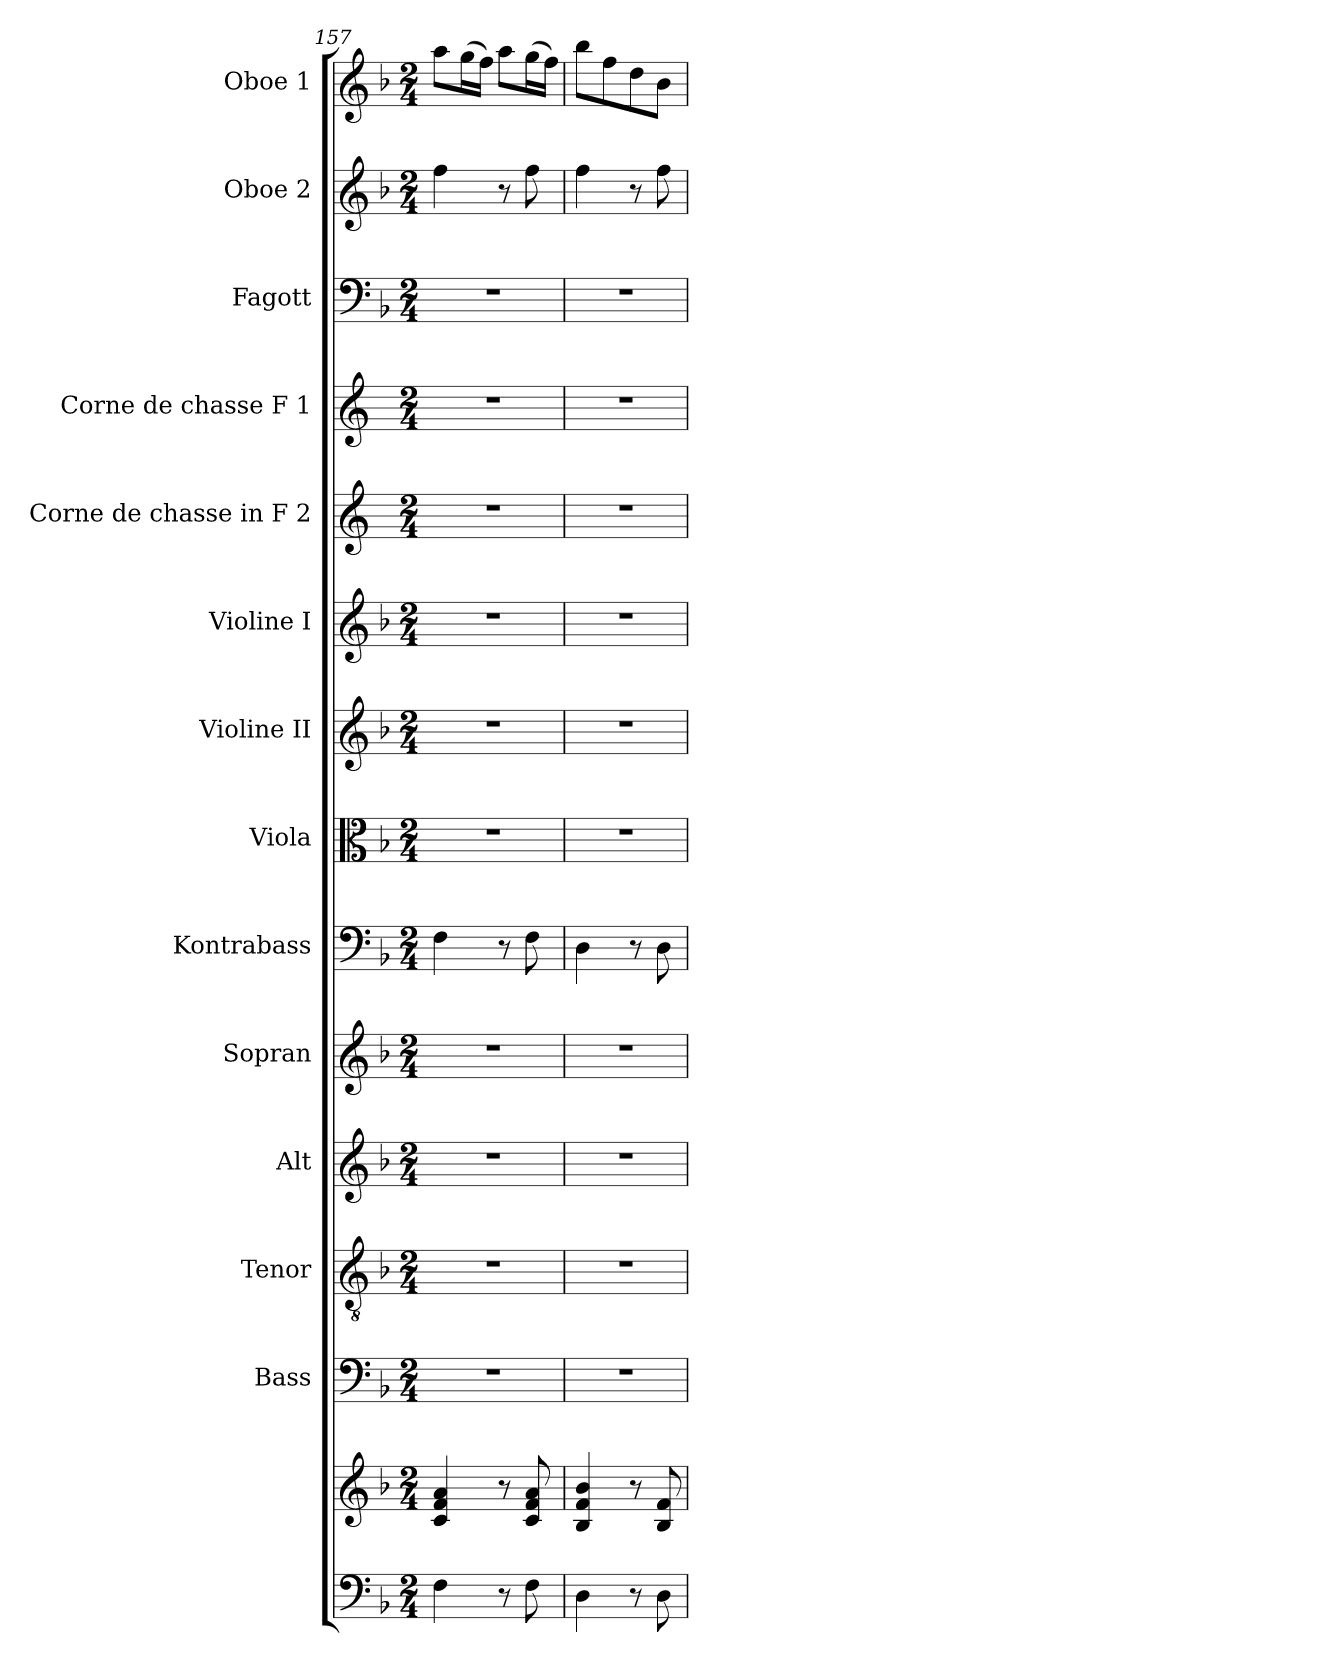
**kern	**kern	**kern	**kern	**kern	**kern	**kern	**kern	**kern	**kern	**kern	**kern	**kern	**kern	**kern
*part14	*part14	*part13	*part12	*part11	*part10	*part9	*part8	*part7	*part6	*part5	*part4	*part3	*part2	*part1
*staff15	*staff14	*staff13	*staff12	*staff11	*staff10	*staff9	*staff8	*staff7	*staff6	*staff5	*staff4	*staff3	*staff2	*staff1
*	*	*I"Bass	*I"Tenor	*I"Alt	*I"Sopran	*I"Kontrabass	*I"Viola	*I"Violine II	*I"Violine I	*I"Corne de chasse in F 2	*I"Corne de chasse F 1	*I"Fagott	*I"Oboe 2	*I"Oboe 1
*	*	*I'B.	*I'T.	*I'A.	*I'S.	*I'Kb.	*I'Vla.	*I'Vl. II	*I'Vl. I	*	*	*I'Fg.	*I'Ob. 2	*I'Ob. 1
*clefF4	*clefG2	*clefF4	*clefGv2	*clefG2	*clefG2	*clefF4	*clefC3	*clefG2	*clefG2	*clefG2	*clefG2	*clefF4	*clefG2	*clefG2
*	*	*	*	*	*	*ITrd7c12	*	*	*	*ITrd4c7	*ITrd4c7	*	*	*
*k[b-]	*k[b-]	*k[b-]	*k[b-]	*k[b-]	*k[b-]	*k[b-]	*k[b-]	*k[b-]	*k[b-]	*k[b-]	*k[b-]	*k[b-]	*k[b-]	*k[b-]
*F:	*F:	*F:	*F:	*F:	*F:	*F:	*F:	*F:	*F:	*F:	*F:	*F:	*F:	*F:
*M2/4	*M2/4	*M2/4	*M2/4	*M2/4	*M2/4	*M2/4	*M2/4	*M2/4	*M2/4	*M2/4	*M2/4	*M2/4	*M2/4	*M2/4
=157	=157	=157	=157	=157	=157	=157	=157	=157	=157	=157	=157	=157	=157	=157
4F\	4c/ 4f/ 4a/	2r	2r	2r	2r	4FF\	2r	2r	2r	2r	2r	2r	4ff\	8aa\L
.	.	.	.	.	.	.	.	.	.	.	.	.	.	(>16gg\L
.	.	.	.	.	.	.	.	.	.	.	.	.	.	16ff\JJ)
8r	8r	.	.	.	.	8r	.	.	.	.	.	.	8r	8aa\L
8F\	8c/ 8f/ 8a/	.	.	.	.	8FF\	.	.	.	.	.	.	8ff\	(>16gg\L
.	.	.	.	.	.	.	.	.	.	.	.	.	.	16ff\JJ)
=158	=158	=158	=158	=158	=158	=158	=158	=158	=158	=158	=158	=158	=158	=158
4D\	4B-/ 4f/ 4b-/	2r	2r	2r	2r	4DD\	2r	2r	2r	2r	2r	2r	4ff\	8bb-\L
.	.	.	.	.	.	.	.	.	.	.	.	.	.	8ff\
8r	8r	.	.	.	.	8r	.	.	.	.	.	.	8r	8dd\
8D\	8B-/ 8f/	.	.	.	.	8DD\	.	.	.	.	.	.	8ff\	8b-\J
=	=	=	=	=	=	=	=	=	=	=	=	=	=	=
*-	*-	*-	*-	*-	*-	*-	*-	*-	*-	*-	*-	*-	*-	*-
